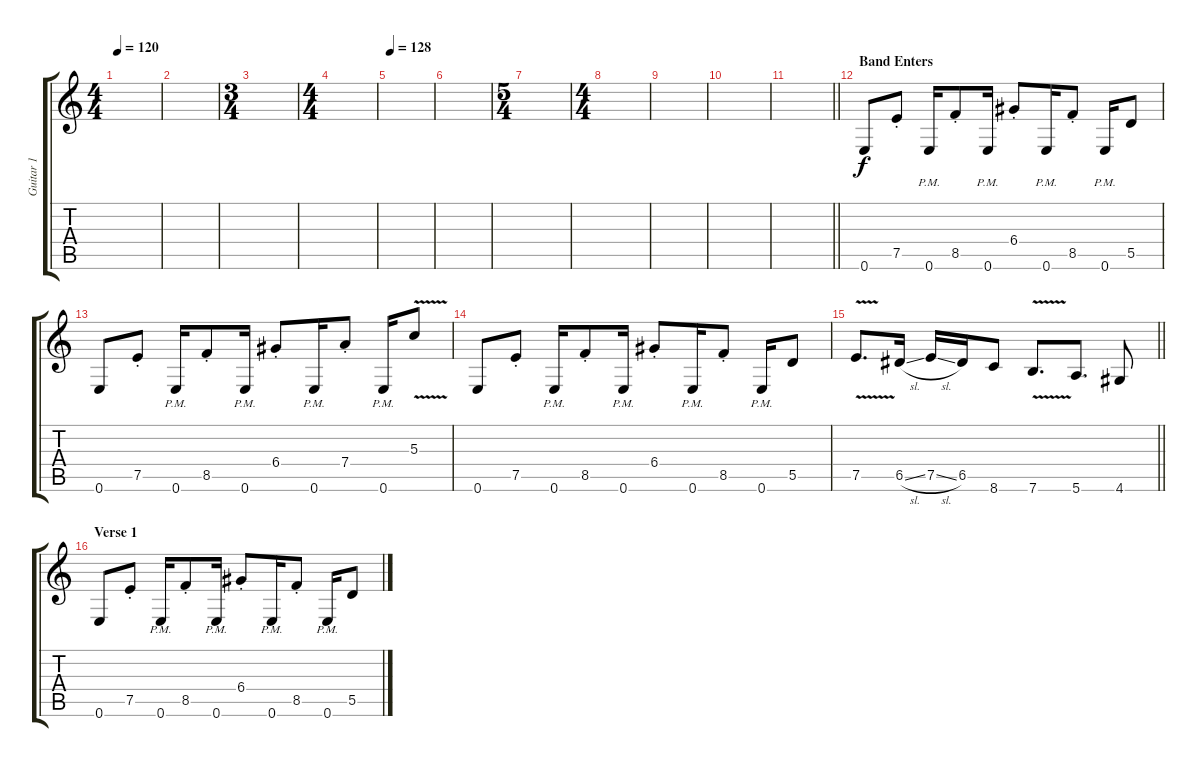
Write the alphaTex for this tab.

\track ("Guitar 1" "Guitar 1") {instrument overdrivenguitar}
\staff {score tabs}
\tuning (E4 B3 G3 D3 A2 E2) {hide}
\ts (4 4)
\tempo 120
\clef g2
\ks c
|
|
\ts (3 4)
|
\ts (4 4)
|
\tempo 128
|
|
\ts (5 4)
|
\ts (4 4)
|
|
|
\barLineRight lightlight
|
\section ("" "Band Enters")
0.6.8 7.5{st}.8 0.6{pm}.16 8.5{st}.8 0.6{pm}.16 6.4{st}.8 0.6{pm}.16 8.5{st}.8 0.6{pm}.16 5.5.8 |
0.6.8 7.5{st}.8 0.6{pm}.16 8.5{st}.8 0.6{pm}.16 6.4{st}.8 0.6{pm}.16 7.4{st}.8 0.6{pm}.16 5.3{v}.8 |
0.6.8 7.5{st}.8 0.6{pm}.16 8.5{st}.8 0.6{pm}.16 6.4{st}.8 0.6{pm}.16 8.5{st}.8 0.6{pm}.16 5.5.8 |
\barLineRight lightlight
7.5{v}.8{d} 6.5{sl}.16 7.5{sl}.16 6.5.16 8.6.8 7.6{v}.8{d} 5.6.8{d} 4.6.8 |
\section ("" "Verse 1")
0.6.8 7.5{st}.8 0.6{pm}.16 8.5{st}.8 0.6{pm}.16 6.4{st}.8 0.6{pm}.16 8.5{st}.8 0.6{pm}.16 5.5.8
